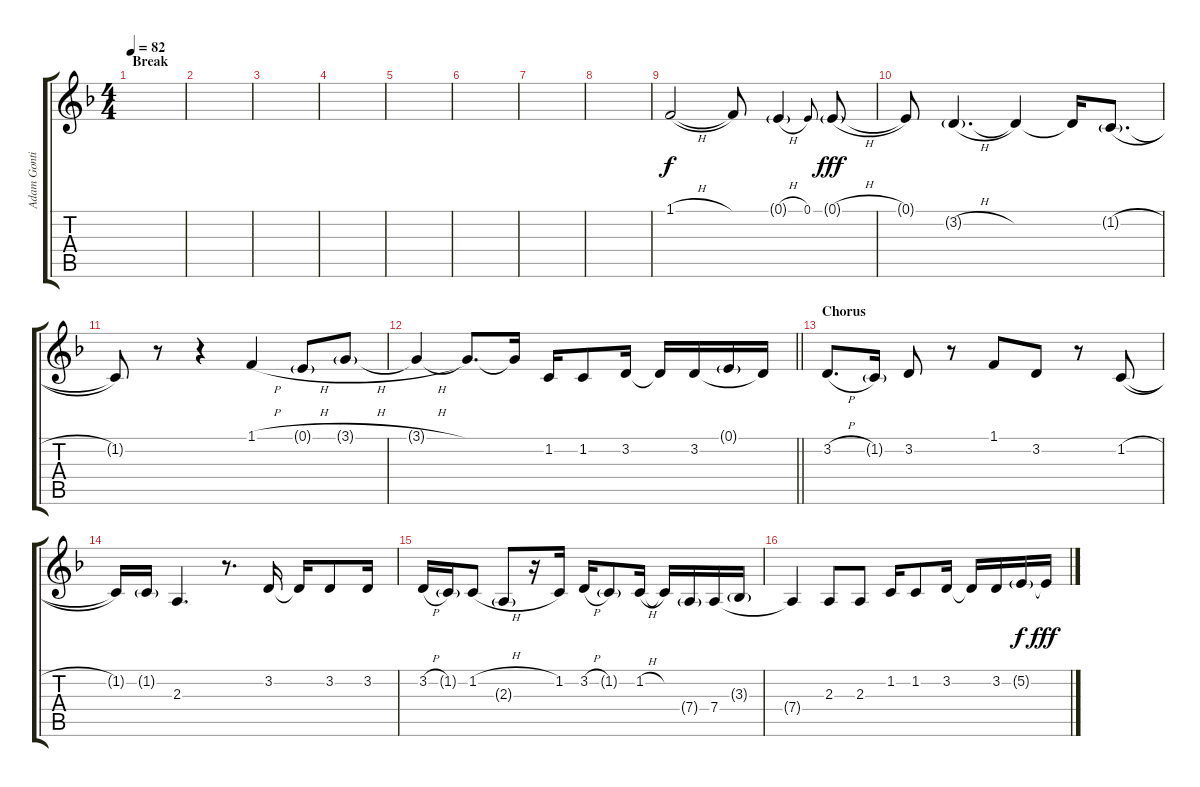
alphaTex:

\track ("Adam Gontier (Vocals)" "Adam Gonti") {mute instrument lead2sawtooth}
\staff {score tabs}
\tuning (E4 B3 G3 D3 A2 D2) {hide}
\ts (4 4)
\section ("" "Break")
\tempo 82
\clef g2
\ks f
|
|
|
|
|
|
|
|
1.1{h}.2 1.1{t}.8 0.1{h g}.4 0.1.8{gr onbeat dy f} 0.1{h g}.8{dy fff} |
0.1{t}.8 3.2{h g}.4{d} 3.2{t}.4 3.2{t}.16 1.2{h g}.8{d} |
1.2{t}.8 r.8 r.4 1.1{h}.4 0.1{h g}.8 3.1{h g}.8 |
\barLineRight lightlight
3.1{h t}.4 3.1{t}.8{d} 3.1{t}.16 1.2.16 1.2.8 3.2.16 3.2{t}.16 3.2.16 0.1{g}.16 3.2{t}.16 |
\section ("" "Chorus")
3.2{h}.8{d} 1.2{g}.16 3.2.8 r.8 1.1.8 3.2.8 r.8 1.2{h}.8 |
1.2{t}.16 1.2{g}.16 2.3.4{d} r.8{d} 3.2.16 3.2{t}.16 3.2.8 3.2.16 |
3.2{h}.16 1.2{g}.16 1.2{h}.8 2.3{g}.8 r.16 1.2.16 3.2{h}.16 1.2{g}.8 1.2{h}.16 1.2{t}.16 7.4{g}.16 7.4.16 3.3{g}.16 |
7.4{t}.4 2.3.8 2.3.8 1.2.16 1.2.8 3.2.16 3.2{t}.16 3.2.16 5.2{g}.16{dy f} 5.2{t}.16{dy fff}
